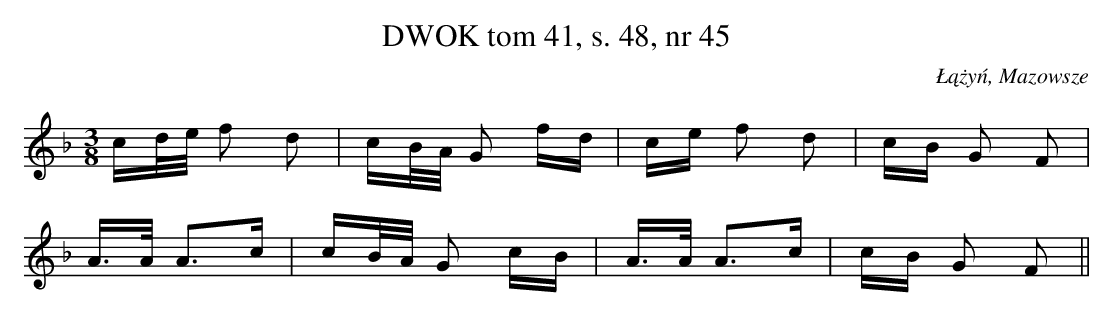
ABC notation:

X:1
T:DWOK tom 41, s. 48, nr 45
O:Łążyń, Mazowsze
L:1/16
M:3/8
K:F
cd/2e/2 f2 d2|cB/2A/2 G2 fd|ce f2 d2|cB G2 F2|
A3/2A/2 A3c|cB/2A/2 G2 cB|A3/2A/2 A3c|cB G2 F2||
